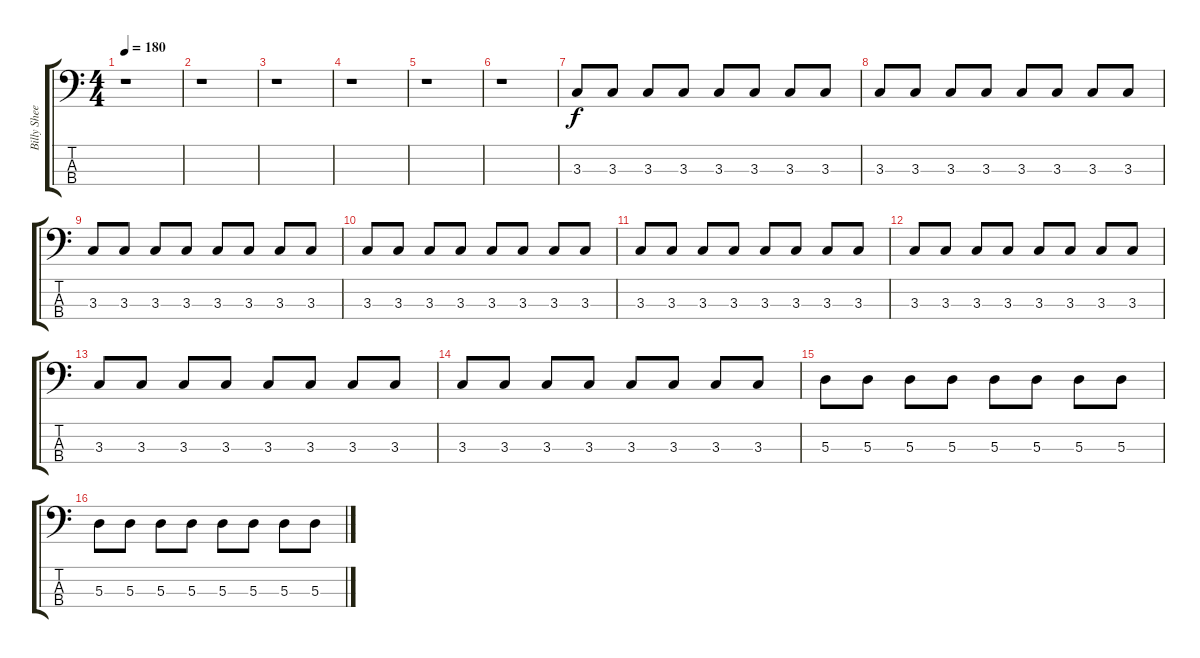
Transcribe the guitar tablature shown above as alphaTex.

\track ("Billy Sheehan 2" "Billy Shee") {instrument electricbasspick}
\staff {score tabs}
\tuning (G2 D2 A1 E1) {hide}
\ts (4 4)
\tempo 180
\clef f4
\ks c
r.1{dy f} |
r.1 |
r.1 |
r.1 |
r.1 |
r.1 |
3.3.8 3.3.8 3.3.8 3.3.8 3.3.8 3.3.8 3.3.8 3.3.8 |
3.3.8 3.3.8 3.3.8 3.3.8 3.3.8 3.3.8 3.3.8 3.3.8 |
3.3.8 3.3.8 3.3.8 3.3.8 3.3.8 3.3.8 3.3.8 3.3.8 |
3.3.8 3.3.8 3.3.8 3.3.8 3.3.8 3.3.8 3.3.8 3.3.8 |
3.3.8 3.3.8 3.3.8 3.3.8 3.3.8 3.3.8 3.3.8 3.3.8 |
3.3.8 3.3.8 3.3.8 3.3.8 3.3.8 3.3.8 3.3.8 3.3.8 |
3.3.8 3.3.8 3.3.8 3.3.8 3.3.8 3.3.8 3.3.8 3.3.8 |
3.3.8 3.3.8 3.3.8 3.3.8 3.3.8 3.3.8 3.3.8 3.3.8 |
5.3.8 5.3.8 5.3.8 5.3.8 5.3.8 5.3.8 5.3.8 5.3.8 |
5.3.8 5.3.8 5.3.8 5.3.8 5.3.8 5.3.8 5.3.8 5.3.8
